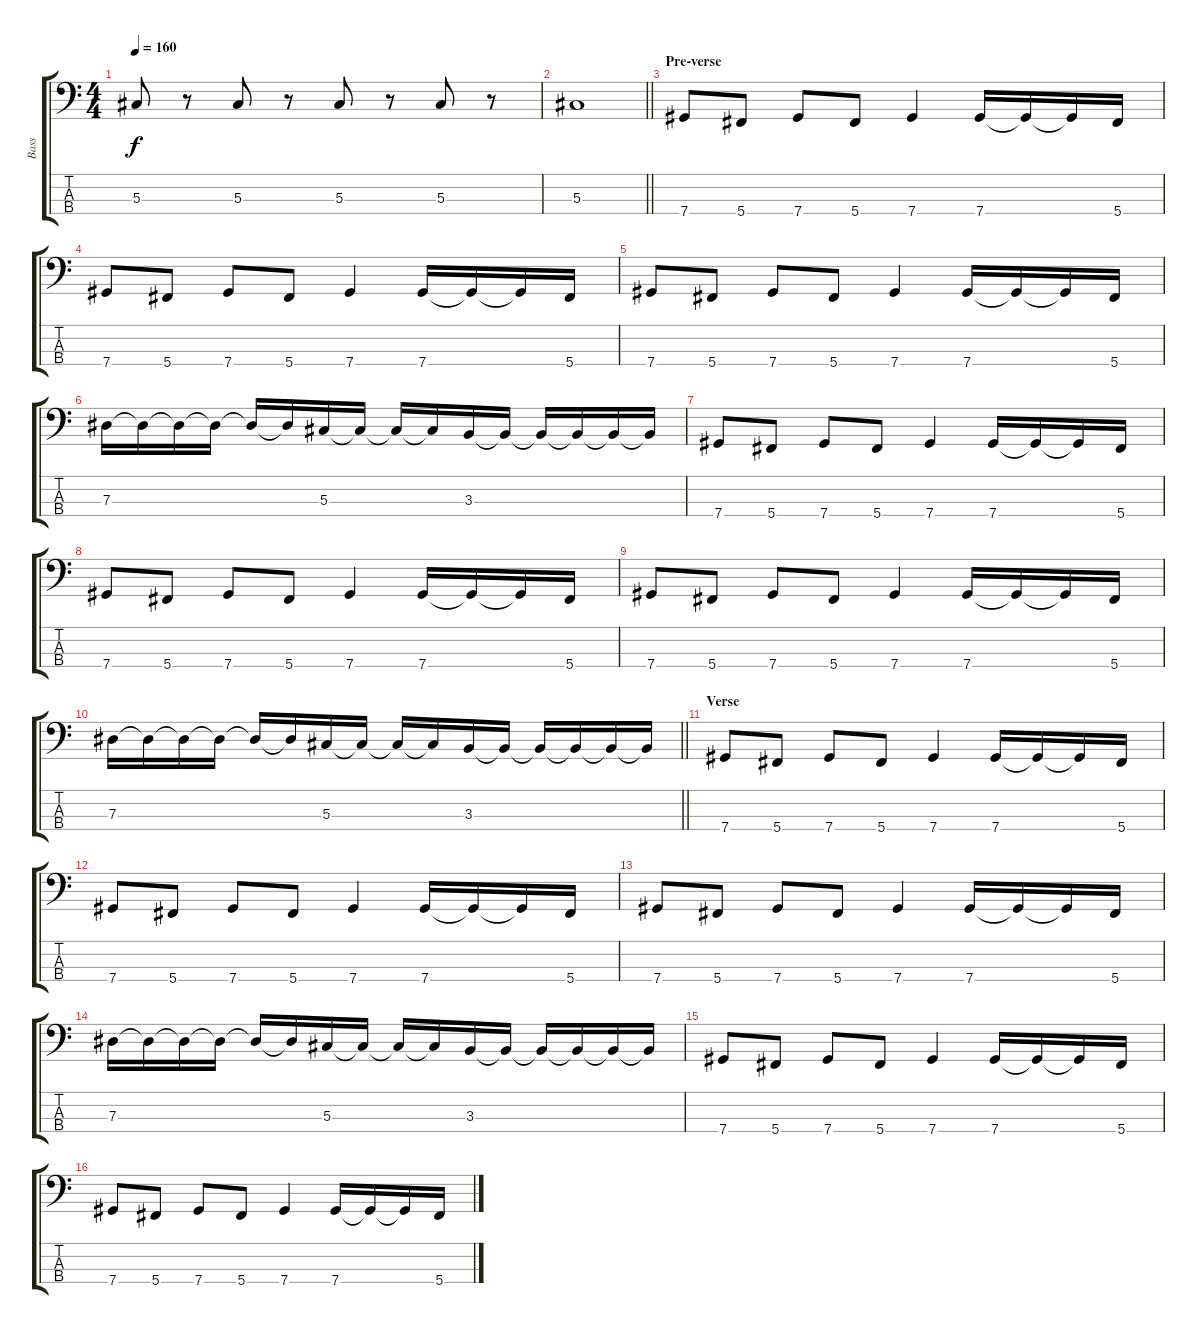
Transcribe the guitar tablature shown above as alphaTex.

\track ("Bass" "Bass") {instrument electricbasspick}
\staff {score tabs}
\tuning (Gb2 Db2 Ab1 Db1) {hide}
\ts (4 4)
\tempo 160
\clef f4
\ks c
5.3.8{dy f} r.8 5.3.8 r.8 5.3.8 r.8 5.3.8 r.8 |
\barLineRight lightlight
5.3.1 |
\section ("" "Pre-verse")
7.4.8 5.4.8 7.4.8 5.4.8 7.4.4 7.4.16 7.4{t}.16 7.4{t}.16 5.4.16 |
7.4.8 5.4.8 7.4.8 5.4.8 7.4.4 7.4.16 7.4{t}.16 7.4{t}.16 5.4.16 |
7.4.8 5.4.8 7.4.8 5.4.8 7.4.4 7.4.16 7.4{t}.16 7.4{t}.16 5.4.16 |
7.3.16 7.3{t}.16 7.3{t}.16 7.3{t}.16 7.3{t}.16 7.3{t}.16 5.3.16 5.3{t}.16 5.3{t}.16 5.3{t}.16 3.3.16 3.3{t}.16 3.3{t}.16 3.3{t}.16 3.3{t}.16 3.3{t}.16 |
7.4.8 5.4.8 7.4.8 5.4.8 7.4.4 7.4.16 7.4{t}.16 7.4{t}.16 5.4.16 |
7.4.8 5.4.8 7.4.8 5.4.8 7.4.4 7.4.16 7.4{t}.16 7.4{t}.16 5.4.16 |
7.4.8 5.4.8 7.4.8 5.4.8 7.4.4 7.4.16 7.4{t}.16 7.4{t}.16 5.4.16 |
\barLineRight lightlight
7.3.16 7.3{t}.16 7.3{t}.16 7.3{t}.16 7.3{t}.16 7.3{t}.16 5.3.16 5.3{t}.16 5.3{t}.16 5.3{t}.16 3.3.16 3.3{t}.16 3.3{t}.16 3.3{t}.16 3.3{t}.16 3.3{t}.16 |
\section ("" "Verse")
7.4.8 5.4.8 7.4.8 5.4.8 7.4.4 7.4.16 7.4{t}.16 7.4{t}.16 5.4.16 |
7.4.8 5.4.8 7.4.8 5.4.8 7.4.4 7.4.16 7.4{t}.16 7.4{t}.16 5.4.16 |
7.4.8 5.4.8 7.4.8 5.4.8 7.4.4 7.4.16 7.4{t}.16 7.4{t}.16 5.4.16 |
7.3.16 7.3{t}.16 7.3{t}.16 7.3{t}.16 7.3{t}.16 7.3{t}.16 5.3.16 5.3{t}.16 5.3{t}.16 5.3{t}.16 3.3.16 3.3{t}.16 3.3{t}.16 3.3{t}.16 3.3{t}.16 3.3{t}.16 |
7.4.8 5.4.8 7.4.8 5.4.8 7.4.4 7.4.16 7.4{t}.16 7.4{t}.16 5.4.16 |
7.4.8 5.4.8 7.4.8 5.4.8 7.4.4 7.4.16 7.4{t}.16 7.4{t}.16 5.4.16
